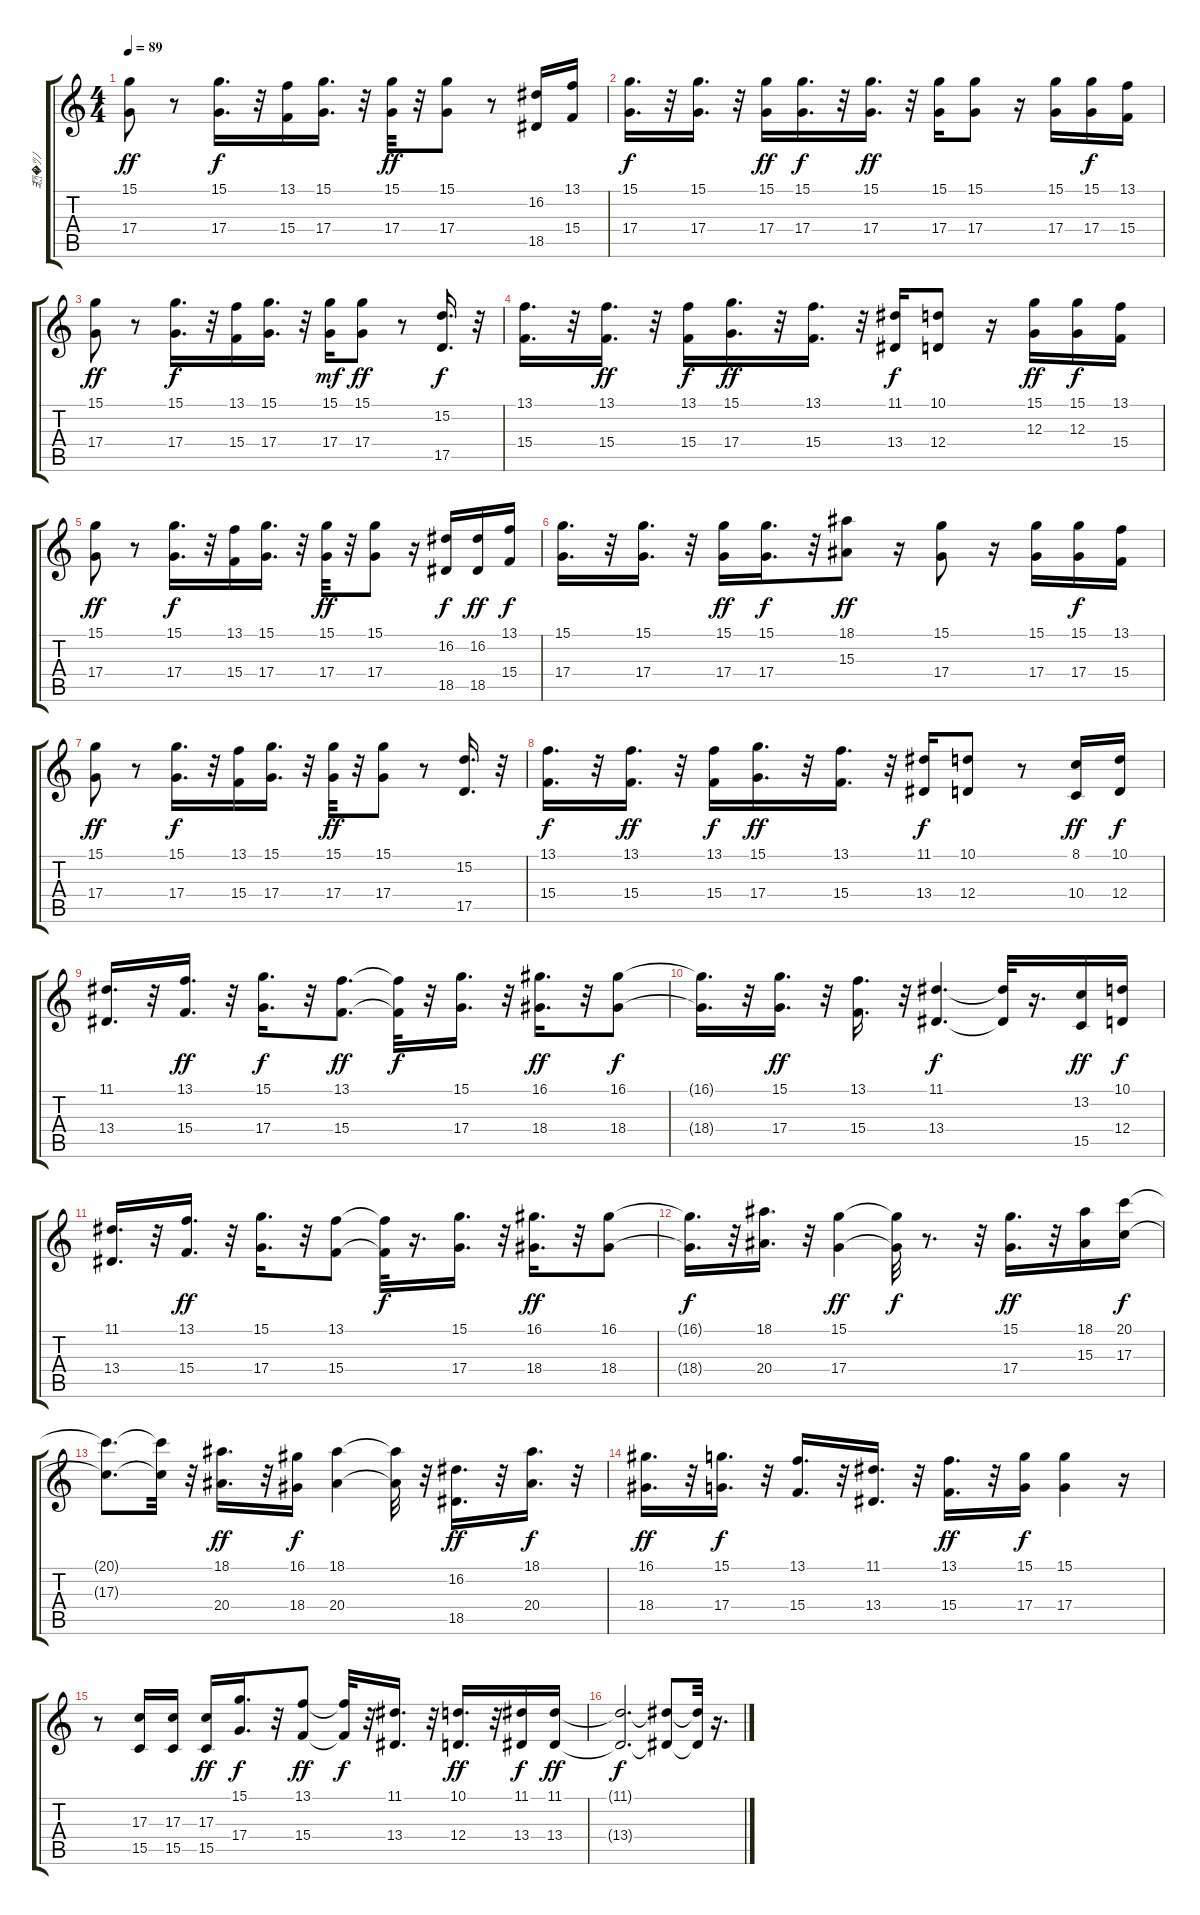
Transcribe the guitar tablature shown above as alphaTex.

\track ("ﾖ�ﾂﾉ" "ﾖ�ﾂﾉ") {instrument altosax}
\staff {score tabs}
\tuning (E4 B3 G3 D3 A2 E2) {hide}
\ts (4 4)
\tempo 89
\clef g2
\ks c
(15.1 17.4).8{dy ff} r.8 (15.1 17.4).16{d dy f} r.32 (13.1 15.4).16 (15.1 17.4).16{d} r.32 (15.1 17.4).32{dy ff} r.32 (15.1 17.4).8 r.8 (16.2 18.5).16 (13.1 15.4).16 |
(15.1 17.4).16{d dy f} r.32 (15.1 17.4).16{d} r.32 (15.1 17.4).16{dy ff} (15.1 17.4).16{d dy f} r.32 (15.1 17.4).16{d dy ff} r.32 (15.1 17.4).16 (15.1 17.4).8 r.16 (15.1 17.4).16 (15.1 17.4).16{dy f} (13.1 15.4).16 |
(15.1 17.4).8{dy ff} r.8 (15.1 17.4).16{d dy f} r.32 (13.1 15.4).16 (15.1 17.4).16{d} r.32 (15.1 17.4).16{dy mf} (15.1 17.4).8{dy ff} r.8 (15.2 17.5).16{d dy f} r.32 |
(13.1 15.4).16{d} r.32 (13.1 15.4).16{d dy ff} r.32 (13.1 15.4).16{dy f} (15.1 17.4).16{d dy ff} r.32 (13.1 15.4).16{d} r.32 (11.1 13.4).16{dy f} (10.1 12.4).8 r.16 (15.1 12.3).16{dy ff} (15.1 12.3).16{dy f} (13.1 15.4).16 |
(15.1 17.4).8{dy ff} r.8 (15.1 17.4).16{d dy f} r.32 (13.1 15.4).16 (15.1 17.4).16{d} r.32 (15.1 17.4).32{dy ff} r.32 (15.1 17.4).8 r.16 (16.2 18.5).16{dy f} (16.2 18.5).16{dy ff} (13.1 15.4).16{dy f} |
(15.1 17.4).16{d} r.32 (15.1 17.4).16{d} r.32 (15.1 17.4).16{dy ff} (15.1 17.4).16{d dy f} r.32 (18.1 15.3).8{dy ff} r.16 (15.1 17.4).8 r.16 (15.1 17.4).16 (15.1 17.4).16{dy f} (13.1 15.4).16 |
(15.1 17.4).8{dy ff} r.8 (15.1 17.4).16{d dy f} r.32 (13.1 15.4).16 (15.1 17.4).16{d} r.32 (15.1 17.4).32{dy ff} r.32 (15.1 17.4).8 r.8 (15.2 17.5).16{d} r.32 |
(13.1 15.4).16{d dy f} r.32 (13.1 15.4).16{d dy ff} r.32 (13.1 15.4).16{dy f} (15.1 17.4).16{d dy ff} r.32 (13.1 15.4).16{d} r.32 (11.1 13.4).16{dy f} (10.1 12.4).8 r.8 (8.1 10.4).16{dy ff} (10.1 12.4).16{dy f} |
(11.1 13.4).16{d} r.32 (13.1 15.4).16{d dy ff} r.32 (15.1 17.4).16{d dy f} r.32 (13.1 15.4).8{d dy ff} (13.1{t} 15.4{t}).32{dy f} r.32 (15.1 17.4).16{d} r.32 (16.1 18.4).16{d dy ff} r.32 (16.1 18.4).8{dy f} |
(16.1{t} 18.4{t}).16{d} r.32 (15.1 17.4).16{d dy ff} r.32 (13.1 15.4).16{d} r.32 (11.1 13.4).4{d dy f} (11.1{t} 13.4{t}).32 r.16{d} (13.2 15.5).16{dy ff} (10.1 12.4).16{dy f} |
(11.1 13.4).16{d} r.32 (13.1 15.4).16{d dy ff} r.32 (15.1 17.4).16{d} r.32 (13.1 15.4).8 (13.1{t} 15.4{t}).32{dy f} r.16{d} (15.1 17.4).16{d} r.32 (16.1 18.4).16{d dy ff} r.32 (16.1 18.4).8 |
(16.1{t} 18.4{t}).16{d dy f} r.32 (18.1 20.4).16{d} r.32 (15.1 17.4).4{dy ff} (15.1{t} 17.4{t}).32{dy f} r.8{d} r.32 (15.1 17.4).16{d dy ff} r.32 (18.1 15.3).16 (20.1 17.3).16{dy f} |
(20.1{t} 17.3{t}).8{d} (20.1{t} 17.3{t}).32 r.32 (18.1 20.4).16{d dy ff} r.32 (16.1 18.4).16{dy f} (18.1 20.4).4 (18.1{t} 20.4{t}).32 r.32 (16.2 18.5).16{d dy ff} r.32 (18.1 20.4).16{d dy f} r.32 |
(16.1 18.4).16{d dy ff} r.32 (15.1 17.4).16{d dy f} r.32 (13.1 15.4).16{d} r.32 (11.1 13.4).16{d} r.32 (13.1 15.4).16{d dy ff} r.32 (15.1 17.4).16{dy f} (15.1 17.4).4 r.16 |
r.8 (17.3 15.5).16 (17.3 15.5).16 (17.3 15.5).16{dy ff} (15.1 17.4).16{d dy f} r.32 (13.1 15.4).8{dy ff} (13.1{t} 15.4{t}).32{dy f} r.32 (11.1 13.4).16{d} r.32 (10.1 12.4).16{d dy ff} r.32 (11.1 13.4).16{dy f} (11.1 13.4).16{dy ff} |
(11.1{t} 13.4{t}).2{d dy f} (11.1{t} 13.4{t}).8 (11.1{t} 13.4{t}).32 r.16{d}
